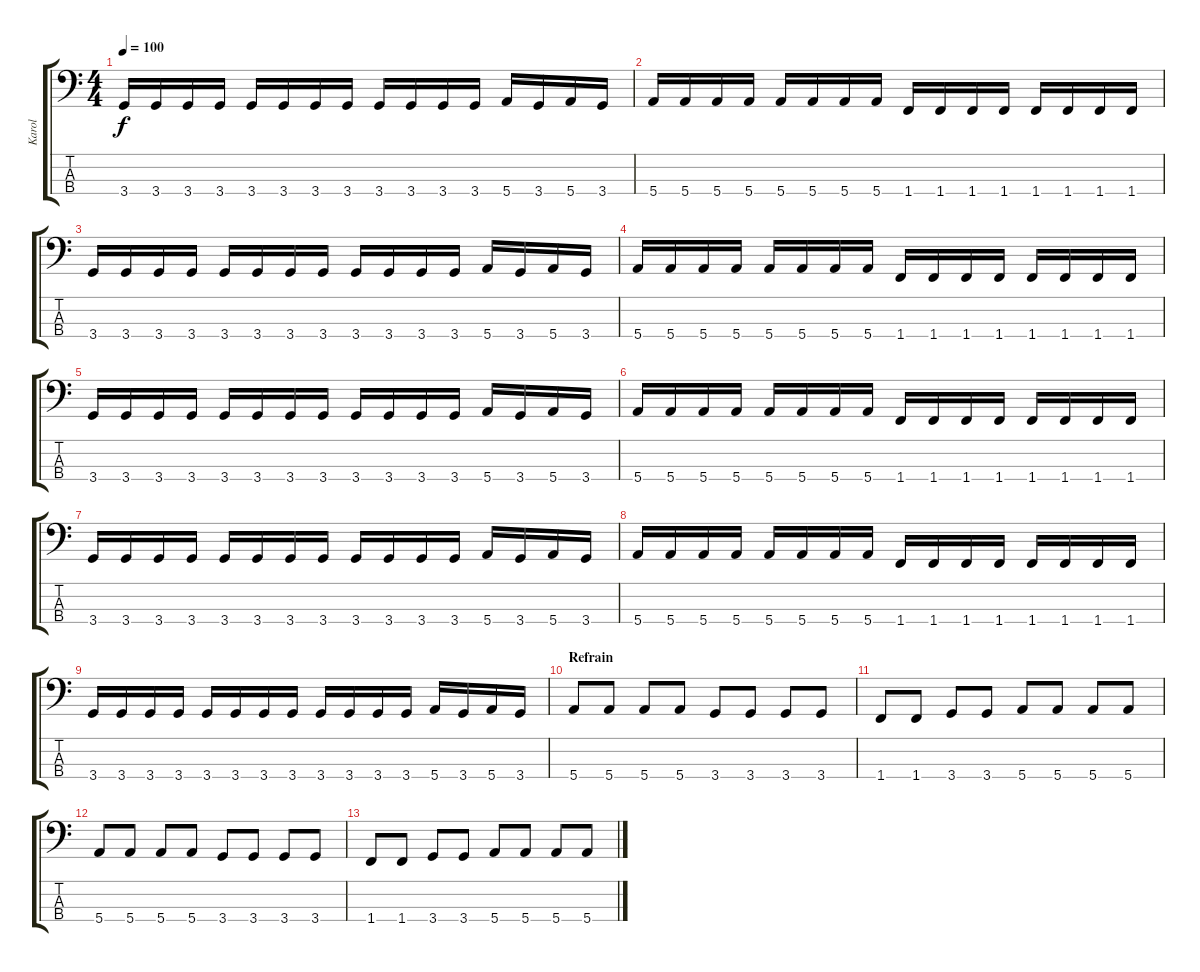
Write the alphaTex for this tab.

\track ("Karol" "Karol") {instrument electricbassfinger}
\staff {score tabs}
\tuning (G2 D2 A1 E1) {hide}
\ts (4 4)
\tempo 100
\clef f4
\ks c
3.4.16{dy f} 3.4.16 3.4.16 3.4.16 3.4.16 3.4.16 3.4.16 3.4.16 3.4.16 3.4.16 3.4.16 3.4.16 5.4.16 3.4.16 5.4.16 3.4.16 |
5.4.16 5.4.16 5.4.16 5.4.16 5.4.16 5.4.16 5.4.16 5.4.16 1.4.16 1.4.16 1.4.16 1.4.16 1.4.16 1.4.16 1.4.16 1.4.16 |
3.4.16 3.4.16 3.4.16 3.4.16 3.4.16 3.4.16 3.4.16 3.4.16 3.4.16 3.4.16 3.4.16 3.4.16 5.4.16 3.4.16 5.4.16 3.4.16 |
5.4.16 5.4.16 5.4.16 5.4.16 5.4.16 5.4.16 5.4.16 5.4.16 1.4.16 1.4.16 1.4.16 1.4.16 1.4.16 1.4.16 1.4.16 1.4.16 |
3.4.16 3.4.16 3.4.16 3.4.16 3.4.16 3.4.16 3.4.16 3.4.16 3.4.16 3.4.16 3.4.16 3.4.16 5.4.16 3.4.16 5.4.16 3.4.16 |
5.4.16 5.4.16 5.4.16 5.4.16 5.4.16 5.4.16 5.4.16 5.4.16 1.4.16 1.4.16 1.4.16 1.4.16 1.4.16 1.4.16 1.4.16 1.4.16 |
3.4.16 3.4.16 3.4.16 3.4.16 3.4.16 3.4.16 3.4.16 3.4.16 3.4.16 3.4.16 3.4.16 3.4.16 5.4.16 3.4.16 5.4.16 3.4.16 |
5.4.16 5.4.16 5.4.16 5.4.16 5.4.16 5.4.16 5.4.16 5.4.16 1.4.16 1.4.16 1.4.16 1.4.16 1.4.16 1.4.16 1.4.16 1.4.16 |
3.4.16 3.4.16 3.4.16 3.4.16 3.4.16 3.4.16 3.4.16 3.4.16 3.4.16 3.4.16 3.4.16 3.4.16 5.4.16 3.4.16 5.4.16 3.4.16 |
\section ("" "Refrain")
5.4.8 5.4.8 5.4.8 5.4.8 3.4.8 3.4.8 3.4.8 3.4.8 |
1.4.8 1.4.8 3.4.8 3.4.8 5.4.8 5.4.8 5.4.8 5.4.8 |
5.4.8 5.4.8 5.4.8 5.4.8 3.4.8 3.4.8 3.4.8 3.4.8 |
1.4.8 1.4.8 3.4.8 3.4.8 5.4.8 5.4.8 5.4.8 5.4.8
